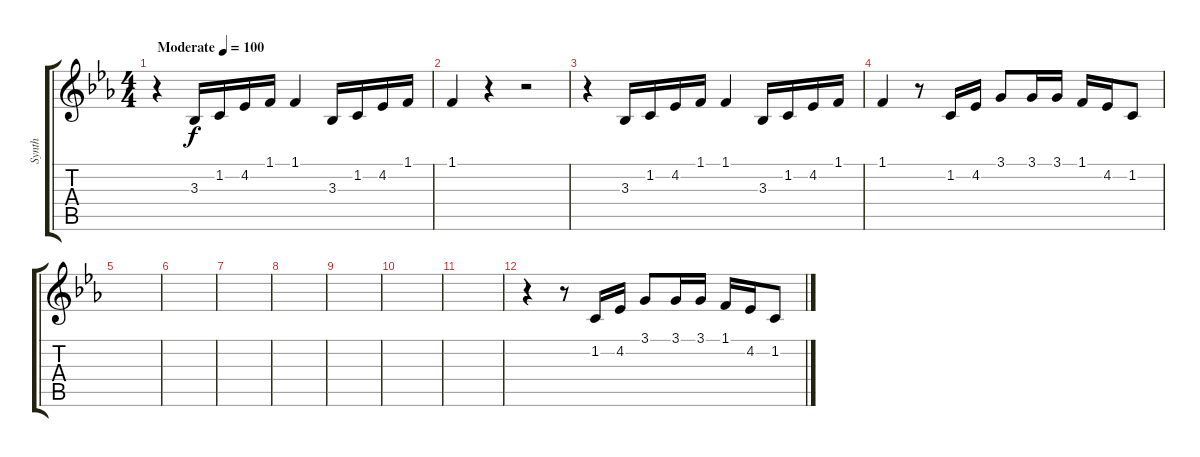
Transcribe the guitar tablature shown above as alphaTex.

\track ("Synth" "Synth") {instrument lead1square}
\staff {score tabs}
\tuning (E4 B3 G3 D3 A2 E2) {hide}
\ts (4 4)
\tempo (100 "Moderate")
\clef g2
\ks eb
r.4{dy f instrument lead1square} 3.3.16 1.2.16 4.2.16 1.1.16 1.1.4 3.3.16 1.2.16 4.2.16 1.1.16 |
1.1.4 r.4 r.2 |
r.4 3.3.16 1.2.16 4.2.16 1.1.16 1.1.4 3.3.16 1.2.16 4.2.16 1.1.16 |
1.1.4 r.8 1.2.16 4.2.16 3.1.8 3.1.16 3.1.16 1.1.16 4.2.16 1.2.8 |
|
|
|
|
|
|
|
r.4 r.8 1.2.16 4.2.16 3.1.8 3.1.16 3.1.16 1.1.16 4.2.16 1.2.8
